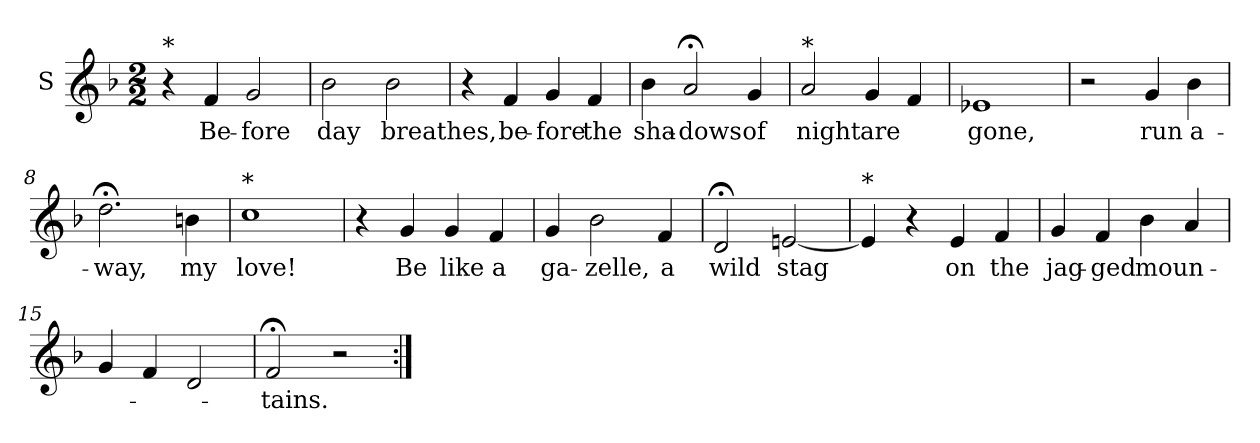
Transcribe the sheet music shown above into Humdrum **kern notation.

**kern	**text
*part1	*part1
*staff1	*staff1
*I"S	*
*clefG2	*
*k[b-]	*
*F:	*
*M2/2	*
=1	=1
!LO:TX:a:t=*	!
4r	.
!	!LO:LY:b
4f/	Be-
!	!LO:LY:b
2g/	-fore
=2	=2
!	!LO:LY:b
2b-\	day
!	!LO:LY:b
2b-\	breathes,
=3	=3
4r	.
!	!LO:LY:b
4f/	be-
!	!LO:LY:b
4g/	-fore
!	!LO:LY:b
4f/	the
=4	=4
!	!LO:LY:b
4b-\	sha-
!	!LO:LY:b
2a;/	-dows
!	!LO:LY:b
4g/	of
=5	=5
!LO:TX:a:t=*	!
!	!LO:LY:b
2a/	night
!	!LO:LY:b
4g/	are
4f/	.
=6	=6
!	!LO:LY:b
1e-X	gone,
!!LO:LB:g=z
=7	=7
2r	.
!	!LO:LY:b
4g/	run
!	!LO:LY:b
4b-\	a-
=8	=8
!	!LO:LY:b
2.dd;<\	-way,
!	!LO:LY:b
4bn\	my
=9	=9
!LO:TX:a:t=*	!
!	!LO:LY:b
1cc	love!
=10	=10
4r	.
!	!LO:LY:b
4g/	Be
!	!LO:LY:b
4g/	like
!	!LO:LY:b
4f/	a
=11	=11
!	!LO:LY:b
4g/	ga-
!	!LO:LY:b
2b-\	-zelle,
!	!LO:LY:b
4f/	a
=12	=12
!	!LO:LY:b
2d;/	wild
!	!LO:LY:b
[2en/	stag
=13	=13
!LO:TX:a:t=*	!
4e/]	.
4r	.
!	!LO:LY:b
4e/	on
!	!LO:LY:b
4f/	the
!!LO:LB:g=z
=14	=14
!	!LO:LY:b
4g/	jag-
!	!LO:LY:b
4f/	-ged
!	!LO:LY:b
4b-\	moun-
4a/	.
=15	=15
4g/	.
4f/	.
2d/	.
=16	=16
!	!LO:LY:b
2f;/	-tains.
2r	.
=:|!	=:|!
*-	*-
